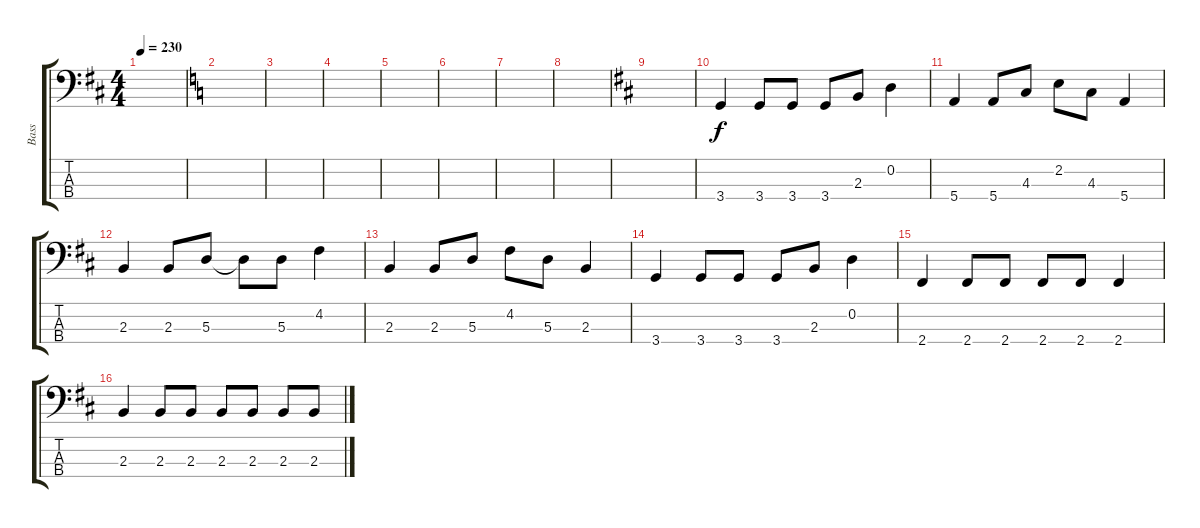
\track ("Bass" "Bass") {instrument electricbassfinger}
\staff {score tabs}
\tuning (G2 D2 A1 E1) {hide}
\ts (4 4)
\tempo 230
\clef f4
\ks d
|
\ks c
|
|
|
|
|
|
|
\ks d
|
3.4.4 3.4.8 3.4.8 3.4.8 2.3.8 0.2.4 |
5.4.4 5.4.8 4.3.8 2.2.8 4.3.8 5.4.4 |
2.3.4 2.3.8 5.3.8 5.3{t}.8 5.3.8 4.2.4 |
2.3.4 2.3.8 5.3.8 4.2.8 5.3.8 2.3.4 |
3.4.4 3.4.8 3.4.8 3.4.8 2.3.8 0.2.4 |
2.4.4 2.4.8 2.4.8 2.4.8 2.4.8 2.4.4 |
2.3.4 2.3.8 2.3.8 2.3.8 2.3.8 2.3.8 2.3.8
